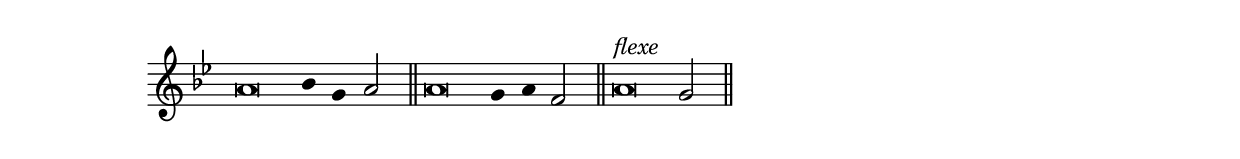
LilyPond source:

%% Do not edit this file; it is automatically
%% generated from LSR http://lsr.dsi.unimi.it
%% This file is in the public domain.
\version "2.13.20"

\header {
  lsrtags = "rhythms, vocal-music, ancient-notation, contexts-and-engravers"

%% Translation of GIT committish: 0b55335aeca1de539bf1125b717e0c21bb6fa31b
  texidoces = "
Este tipo de notación se utiliza para el canto de los Salmos, en
que las estrofas no siempre tienen la misma longitud.

"
  doctitlees = "Notación de responsos o salmos"

  texidoc = "
This form of notation is used for the chant of the Psalms, where verses
aren't always the same length.

"
  doctitle = "Chant or psalms notation"
} % begin verbatim

stemOn = { \revert Staff.Stem #'transparent }
stemOff = { \override Staff.Stem #'transparent = ##t }

\score {
  \new Staff \with { \remove "Time_signature_engraver" }
  {
    \key g \minor
    \cadenzaOn
    \stemOff a'\breve bes'4 g'4
    \stemOn a'2 \bar "||"
    \stemOff a'\breve g'4 a'4
    \stemOn f'2 \bar "||"
    \stemOff a'\breve^\markup { \italic flexe }
    \stemOn g'2 \bar "||"
  }
}

